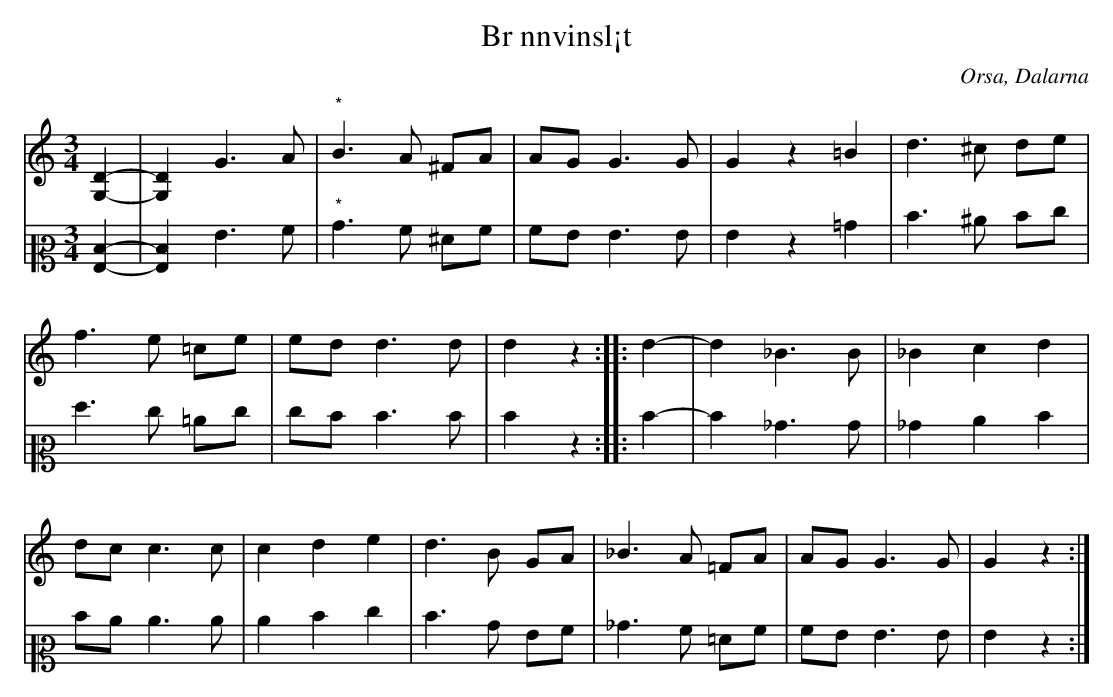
X:1
T: Br nnvinsl¡t
O: Orsa, Dalarna
M: 3/4
L: 1/8
K: Gmix
V:1
[D2-G,2-] | [D2G,2] G3 A | "*"B3 A ^FA | AG G3 G | G2 z2 =B2 | d3 ^c de |
f3 e =ce | ed d3 d | d2 z2 :: d2- | d2 _B3 B | _B2 c2 d2 |
dc c3 c | c2 d2 e2 | d3 B GA | _B3 A =FA | AG G3 G | G2 z2 :|]
V:2 clef=alto2
[D2-G,2-] | [D2G,2] G3 A | "*"B3 A ^FA | AG G3 G | G2 z2 =B2 | d3 ^c de |
f3 e =ce | ed d3 d | d2 z2 :: d2- | d2 _B3 B | _B2 c2 d2 |
dc c3 c | c2 d2 e2 | d3 B GA | _B3 A =FA | AG G3 G | G2 z2 :|]
